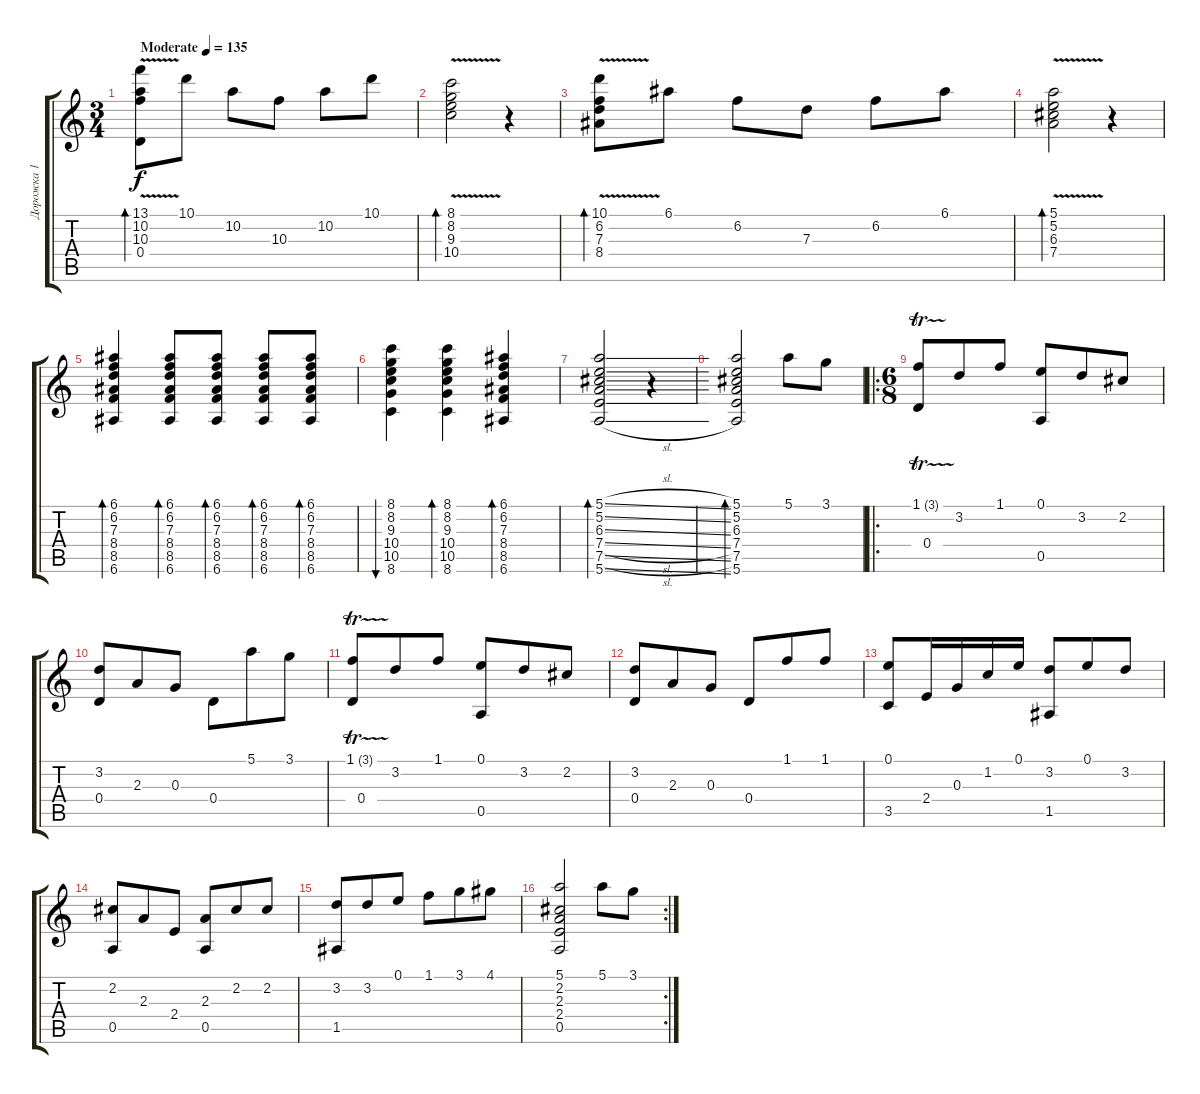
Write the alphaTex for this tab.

\track ("Дорожка 1" "Дорожка 1") {instrument acousticguitarnylon}
\staff {score tabs}
\tuning (E4 B3 G3 D3 A2 E2) {hide}
\ts (3 4)
\tempo (135 "Moderate")
\clef g2
\ks c
(13.1{v} 10.2{v} 10.3{v} 0.4).8{bd 60 dy f instrument acousticguitarnylon} 10.1.8 10.2.8 10.3.8 10.2.8 10.1.8 |
(8.1{v} 8.2{v} 9.3{v} 10.4{v}).2{bd 60} r.4 |
(10.1{v} 6.2{v} 7.3{v} 8.4).8{bd 60} 6.1.8 6.2.8 7.3.8 6.2.8 6.1.8 |
(5.1{v} 5.2{v} 6.3{v} 7.4).2{bd 60} r.4 |
(6.1 6.2 7.3 8.4 8.5 6.6).4{bd 60} (6.1 6.2 7.3 8.4 8.5 6.6).8{bd 60} (6.1 6.2 7.3 8.4 8.5 6.6).8{bd 60} (6.1 6.2 7.3 8.4 8.5 6.6).8{bd 60} (6.1 6.2 7.3 8.4 8.5 6.6).8{bd 60} |
(8.1 8.2 9.3 10.4 10.5 8.6).4{bu 60} (8.1 8.2 9.3 10.4 10.5 8.6).4{bd 60} (6.1 6.2 7.3 8.4 8.5 6.6).4{bd 60} |
(5.1{sl} 5.2{sl} 6.3{sl} 7.4{sl} 7.5{sl} 5.6{sl}).2{bd 60} r.4 |
(5.1 5.2 6.3 7.4 7.5 5.6).2{bd 60} 5.1.8 3.1.8 |
\ro
\ts (6 8)
(1.1{tr (3 32)} 0.4).8 3.2.8 1.1.8 (0.1 0.5).8 3.2.8 2.2.8 |
(3.2 0.4).8 2.3.8 0.3.8 0.4.8 5.1.8 3.1.8 |
(1.1{tr (3 32)} 0.4).8 3.2.8 1.1.8 (0.1 0.5).8 3.2.8 2.2.8 |
(3.2 0.4).8 2.3.8 0.3.8 0.4.8 1.1.8 1.1.8 |
(0.1 3.5).8 2.4.16 0.3.16 1.2.16 0.1.16 (3.2 1.5).8 0.1.8 3.2.8 |
(2.2 0.5).8 2.3.8 2.4.8 (2.3 0.5).8 2.2.8 2.2.8 |
(3.2 1.5).8 3.2.8 0.1.8 1.1.8 3.1.8 4.1.8 |
\rc 2
(5.1 2.2 2.3 2.4 0.5).2 5.1.8 3.1.8
